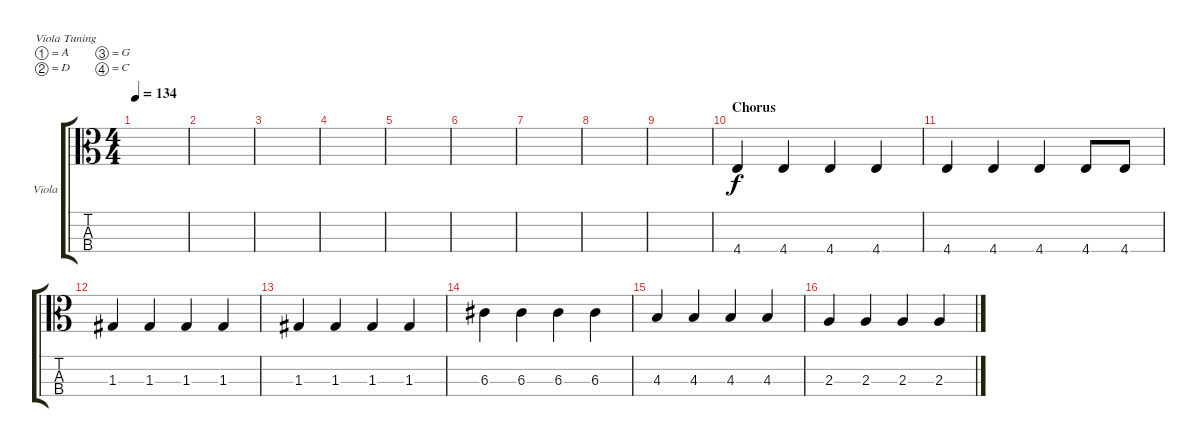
\defaultSystemsLayout 4
\bracketExtendMode groupsimilarinstruments
\firstSystemTrackNameOrientation horizontal
\otherSystemsTrackNameOrientation horizontal
\track ("Cello" "Viola") {instrument viola}
\staff {score tabs}
\tuning (A4 D4 G3 C3)
\ts (4 4)
\tempo 134
\clef c3
\scale
0.333333
\ks c
|
\scale
0.333333 |
\scale
0.333333 |
\scale
0.333333 |
\scale
0.333333 |
\scale
0.333333 |
\scale
0.333333 |
\scale
0.333333 |
\scale
0.333333 |
\section ("" "Chorus")
\scale
0.333333 4.4.4 4.4.4 4.4.4 4.4.4 |
\scale
0.333333 4.4.4 4.4.4 4.4.4 4.4.8 4.4.8 |
\scale
0.333333 1.3.4 1.3.4 1.3.4 1.3.4 |
1.3.4 1.3.4 1.3.4 1.3.4 |
\scale
0.333333 6.3.4 6.3.4 6.3.4 6.3.4 |
\scale
0.333333 4.3.4 4.3.4 4.3.4 4.3.4 |
\scale
0.333333 2.3.4 2.3.4 2.3.4 2.3.4
